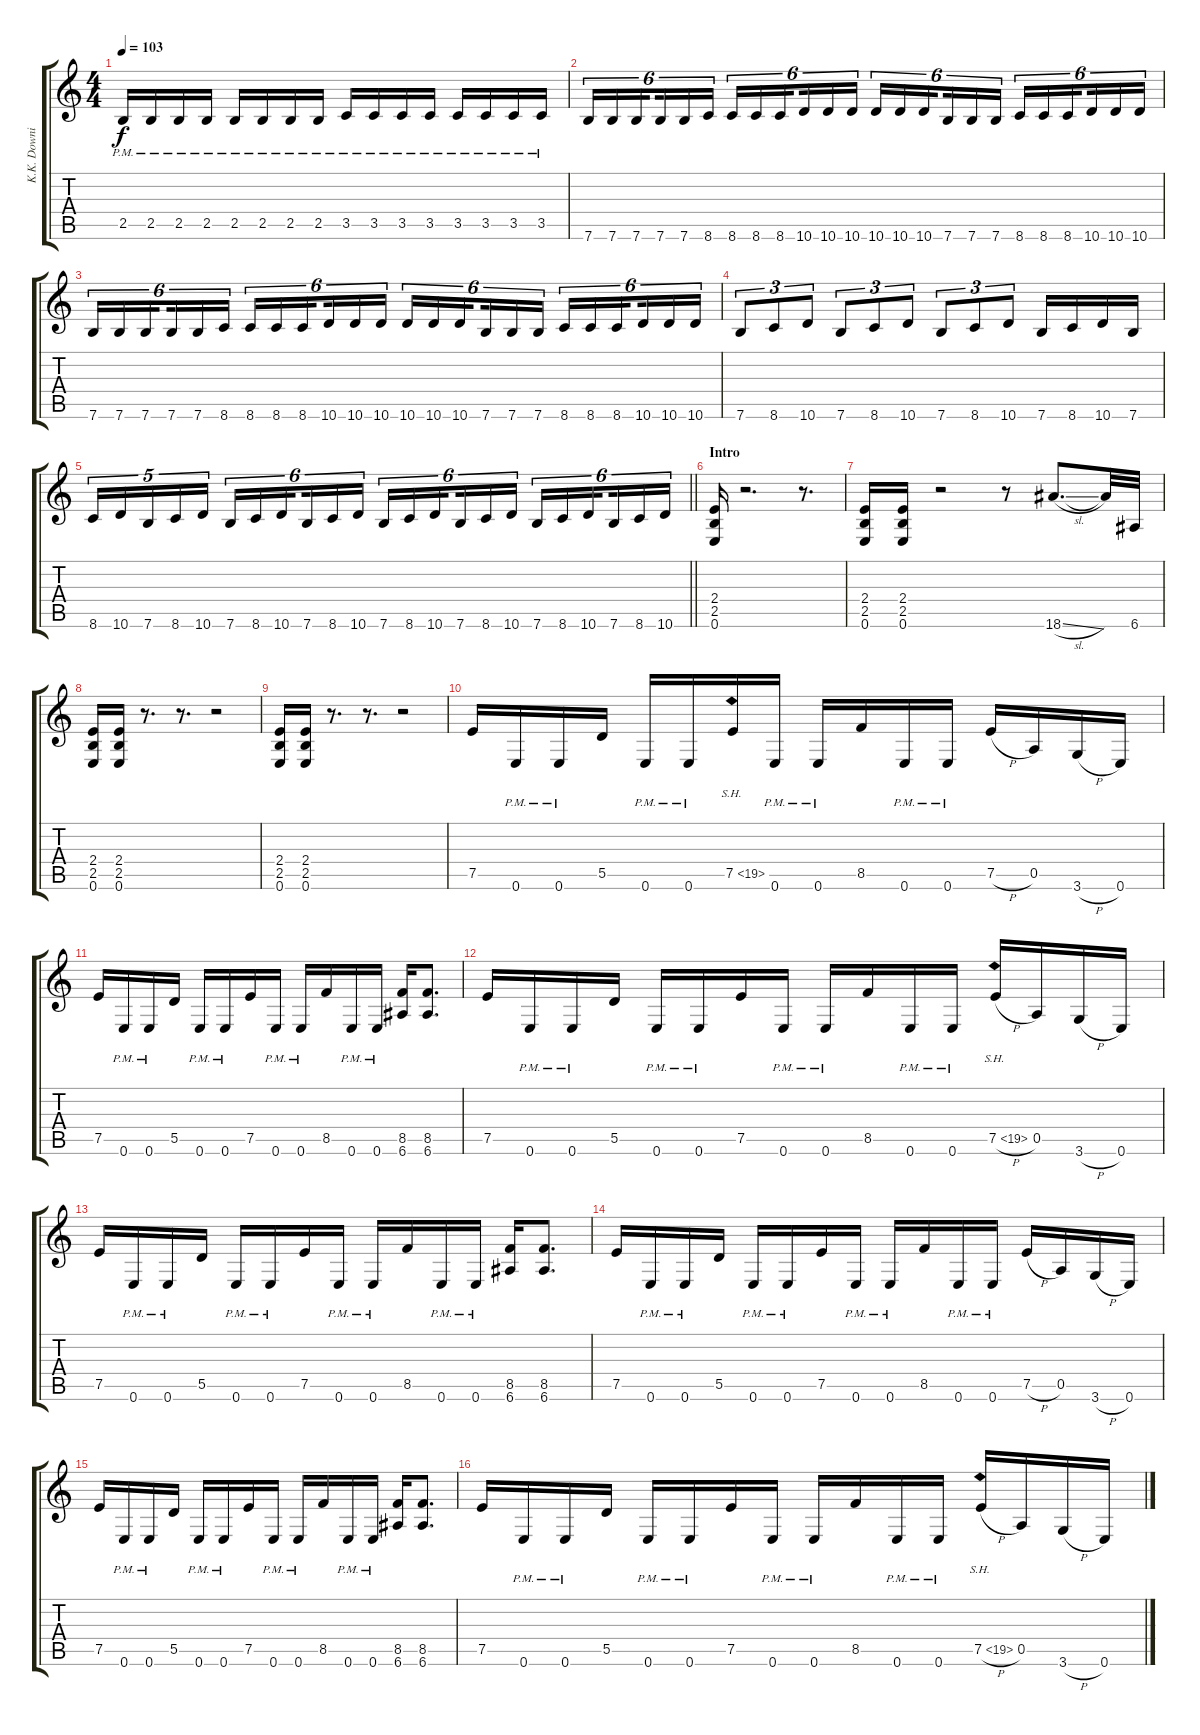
\track ("K.K. Downing" "K.K. Downi") {instrument distortionguitar}
\staff {score tabs}
\tuning (E4 B3 G3 D3 A2 E2) {hide}
\ts (4 4)
\tempo 103
\clef g2
\ks c
2.5{pm}.16{dy f} 2.5{pm}.16 2.5{pm}.16 2.5{pm}.16 2.5{pm}.16 2.5{pm}.16 2.5{pm}.16 2.5{pm}.16 3.5{pm}.16 3.5{pm}.16 3.5{pm}.16 3.5{pm}.16 3.5{pm}.16 3.5{pm}.16 3.5{pm}.16 3.5{pm}.16 |
7.6.16{tu (6 4)} 7.6.16{tu (6 4)} 7.6.16{tu (6 4) beam splitsecondary} 7.6.16{tu (6 4)} 7.6.16{tu (6 4)} 8.6.16{tu (6 4)} 8.6.16{tu (6 4)} 8.6.16{tu (6 4)} 8.6.16{tu (6 4) beam splitsecondary} 10.6.16{tu (6 4)} 10.6.16{tu (6 4)} 10.6.16{tu (6 4)} 10.6.16{tu (6 4)} 10.6.16{tu (6 4)} 10.6.16{tu (6 4) beam splitsecondary} 7.6.16{tu (6 4)} 7.6.16{tu (6 4)} 7.6.16{tu (6 4)} 8.6.16{tu (6 4)} 8.6.16{tu (6 4)} 8.6.16{tu (6 4) beam splitsecondary} 10.6.16{tu (6 4)} 10.6.16{tu (6 4)} 10.6.16{tu (6 4)} |
7.6.16{tu (6 4)} 7.6.16{tu (6 4)} 7.6.16{tu (6 4) beam splitsecondary} 7.6.16{tu (6 4)} 7.6.16{tu (6 4)} 8.6.16{tu (6 4)} 8.6.16{tu (6 4)} 8.6.16{tu (6 4)} 8.6.16{tu (6 4) beam splitsecondary} 10.6.16{tu (6 4)} 10.6.16{tu (6 4)} 10.6.16{tu (6 4)} 10.6.16{tu (6 4)} 10.6.16{tu (6 4)} 10.6.16{tu (6 4) beam splitsecondary} 7.6.16{tu (6 4)} 7.6.16{tu (6 4)} 7.6.16{tu (6 4)} 8.6.16{tu (6 4)} 8.6.16{tu (6 4)} 8.6.16{tu (6 4) beam splitsecondary} 10.6.16{tu (6 4)} 10.6.16{tu (6 4)} 10.6.16{tu (6 4)} |
7.6.8{tu (3 2)} 8.6.8{tu (3 2)} 10.6.8{tu (3 2)} 7.6.8{tu (3 2)} 8.6.8{tu (3 2)} 10.6.8{tu (3 2)} 7.6.8{tu (3 2)} 8.6.8{tu (3 2)} 10.6.8{tu (3 2)} 7.6.16 8.6.16 10.6.16 7.6.16 |
\barLineRight lightlight
8.6.16{tu (5 4)} 10.6.16{tu (5 4)} 7.6.16{tu (5 4)} 8.6.16{tu (5 4)} 10.6.16{tu (5 4)} 7.6.16{tu (6 4)} 8.6.16{tu (6 4)} 10.6.16{tu (6 4) beam splitsecondary} 7.6.16{tu (6 4)} 8.6.16{tu (6 4)} 10.6.16{tu (6 4)} 7.6.16{tu (6 4)} 8.6.16{tu (6 4)} 10.6.16{tu (6 4) beam splitsecondary} 7.6.16{tu (6 4)} 8.6.16{tu (6 4)} 10.6.16{tu (6 4)} 7.6.16{tu (6 4)} 8.6.16{tu (6 4)} 10.6.16{tu (6 4) beam splitsecondary} 7.6.16{tu (6 4)} 8.6.16{tu (6 4)} 10.6.16{tu (6 4)} |
\section ("" "Intro")
(2.4 2.5 0.6).16 r.2{d} r.8{d} |
(2.4 2.5 0.6).16 (2.4 2.5 0.6).16 r.2 r.8 18.6{sl}.8{d} 18.6{t}.32 6.6.32 |
(2.4 2.5 0.6).16 (2.4 2.5 0.6).16 r.8{d} r.8{d} r.2 |
(2.4 2.5 0.6).16 (2.4 2.5 0.6).16 r.8{d} r.8{d} r.2 |
7.5.16 0.6{pm}.16 0.6{pm}.16 5.5.16 0.6{pm}.16 0.6{pm}.16 7.5{sh 12}.16 0.6{pm}.16 0.6{pm}.16 8.5.16 0.6{pm}.16 0.6{pm}.16 7.5{h}.16 0.5.16 3.6{h}.16 0.6.16 |
7.5.16 0.6{pm}.16 0.6{pm}.16 5.5.16 0.6{pm}.16 0.6{pm}.16 7.5.16 0.6{pm}.16 0.6{pm}.16 8.5.16 0.6{pm}.16 0.6{pm}.16 (8.5 6.6).16 (8.5 6.6).8{d} |
7.5.16 0.6{pm}.16 0.6{pm}.16 5.5.16 0.6{pm}.16 0.6{pm}.16 7.5.16 0.6{pm}.16 0.6{pm}.16 8.5.16 0.6{pm}.16 0.6{pm}.16 7.5{sh 12 h}.16 0.5.16 3.6{h}.16 0.6.16 |
7.5.16 0.6{pm}.16 0.6{pm}.16 5.5.16 0.6{pm}.16 0.6{pm}.16 7.5.16 0.6{pm}.16 0.6{pm}.16 8.5.16 0.6{pm}.16 0.6{pm}.16 (8.5 6.6).16 (8.5 6.6).8{d} |
7.5.16 0.6{pm}.16 0.6{pm}.16 5.5.16 0.6{pm}.16 0.6{pm}.16 7.5.16 0.6{pm}.16 0.6{pm}.16 8.5.16 0.6{pm}.16 0.6{pm}.16 7.5{h}.16 0.5.16 3.6{h}.16 0.6.16 |
7.5.16 0.6{pm}.16 0.6{pm}.16 5.5.16 0.6{pm}.16 0.6{pm}.16 7.5.16 0.6{pm}.16 0.6{pm}.16 8.5.16 0.6{pm}.16 0.6{pm}.16 (8.5 6.6).16 (8.5 6.6).8{d} |
7.5.16 0.6{pm}.16 0.6{pm}.16 5.5.16 0.6{pm}.16 0.6{pm}.16 7.5.16 0.6{pm}.16 0.6{pm}.16 8.5.16 0.6{pm}.16 0.6{pm}.16 7.5{sh 12 h}.16 0.5.16 3.6{h}.16 0.6.16
